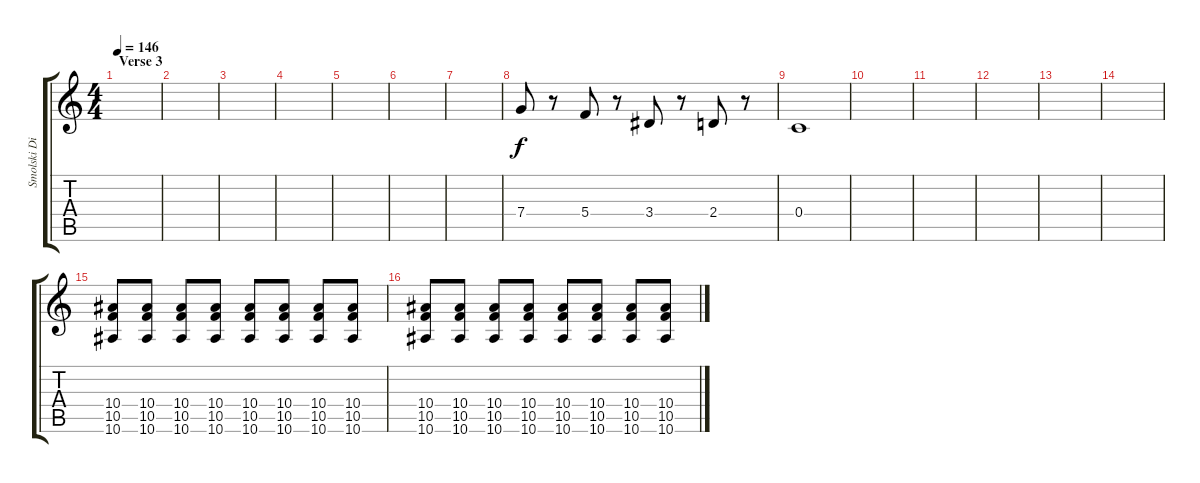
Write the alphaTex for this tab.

\track ("Smolski Dist Left" "Smolski Di") {instrument distortionguitar}
\staff {score tabs}
\tuning (D4 A3 F3 C3 G2 C2) {hide}
\ts (4 4)
\section ("" "Verse 3")
\tempo 146
\clef g2
\ks c
|
|
|
|
|
|
|
7.4.8{instrument cello} r.8 5.4.8 r.8 3.4.8 r.8 2.4.8 r.8 |
0.4.1{volume 0} |
|
|
|
|
|
(10.4 10.5 10.6).8{volume 4} (10.4 10.5 10.6).8{volume 13} (10.4 10.5 10.6).8 (10.4 10.5 10.6).8 (10.4 10.5 10.6).8 (10.4 10.5 10.6).8 (10.4 10.5 10.6).8 (10.4 10.5 10.6).8 |
(10.4 10.5 10.6).8 (10.4 10.5 10.6).8 (10.4 10.5 10.6).8 (10.4 10.5 10.6).8 (10.4 10.5 10.6).8 (10.4 10.5 10.6).8 (10.4 10.5 10.6).8 (10.4 10.5 10.6).8
